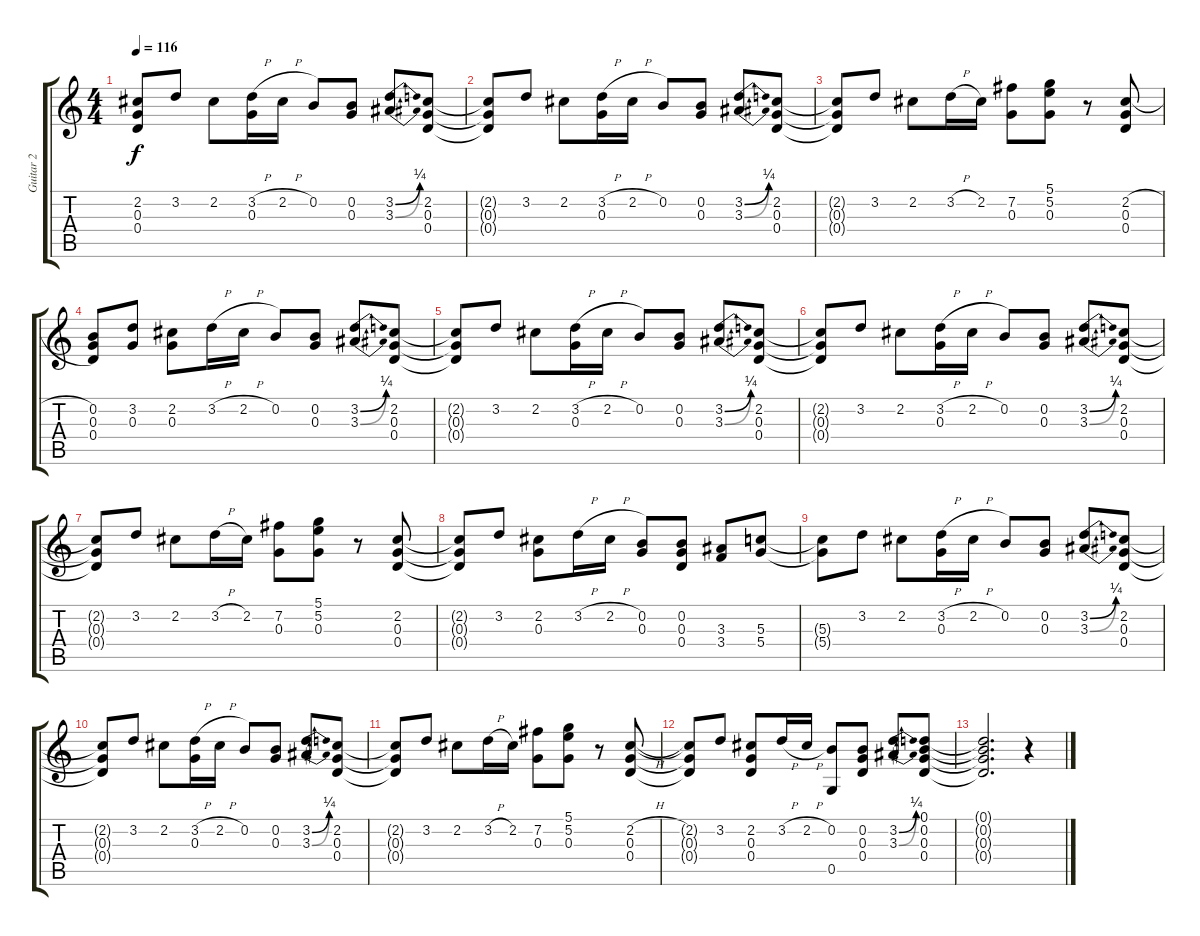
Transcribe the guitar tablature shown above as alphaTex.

\track ("Guitar 2" "Guitar 2") {instrument distortionguitar}
\staff {score tabs}
\tuning (D4 B3 G3 D3 G2 D2) {hide}
\ts (4 4)
\tempo 116
\clef g2
\ks c
(2.2{t} 0.3{t} 0.4{t}).8{dy f} 3.2.8 2.2.8 (3.2{h} 0.3).16 2.2{h}.16 0.2.8 (0.2 0.3).8 (3.2{be (bend 0 0 60 1)} 3.3{be (bend 0 0 60 1)}).8 (2.2 0.3 0.4).8 |
(2.2{t} 0.3{t} 0.4{t}).8 3.2.8 2.2.8 (3.2{h} 0.3).16 2.2{h}.16 0.2.8 (0.2 0.3).8 (3.2{be (bend 0 0 60 1)} 3.3{be (bend 0 0 60 1)}).8 (2.2 0.3 0.4).8 |
(2.2{t} 0.3{t} 0.4{t}).8 3.2.8 2.2.8 3.2{h}.16 2.2.16 (7.2 0.3).8 (5.1 5.2 0.3).8 r.8 (2.2{h} 0.3 0.4).8 |
(0.2 0.3 0.4).8 (3.2 0.3).8 (2.2 0.3).8 3.2{h}.16 2.2{h}.16 0.2.8 (0.2 0.3).8 (3.2{be (bend 0 0 60 1)} 3.3{be (bend 0 0 60 1)}).8 (2.2 0.3 0.4).8 |
(2.2{t} 0.3{t} 0.4{t}).8 3.2.8 2.2.8 (3.2{h} 0.3).16 2.2{h}.16 0.2.8 (0.2 0.3).8 (3.2{be (bend 0 0 60 1)} 3.3{be (bend 0 0 60 1)}).8 (2.2 0.3 0.4).8 |
(2.2{t} 0.3{t} 0.4{t}).8 3.2.8 2.2.8 (3.2{h} 0.3).16 2.2{h}.16 0.2.8 (0.2 0.3).8 (3.2{be (bend 0 0 60 1)} 3.3{be (bend 0 0 60 1)}).8 (2.2 0.3 0.4).8 |
(2.2{t} 0.3{t} 0.4{t}).8 3.2.8 2.2.8 3.2{h}.16 2.2.16 (7.2 0.3).8 (5.1 5.2 0.3).8 r.8 (2.2 0.3 0.4).8 |
(2.2{t} 0.3{t} 0.4{t}).8 3.2.8 (2.2 0.3).8 3.2{h}.16 2.2{h}.16 (0.2 0.3).8 (0.2 0.3 0.4).8 (3.3 3.4).8 (5.3 5.4).8 |
(5.3{t} 5.4{t}).8 3.2.8 2.2.8 (3.2{h} 0.3).16 2.2{h}.16 0.2.8 (0.2 0.3).8 (3.2{be (bend 0 0 60 1)} 3.3{be (bend 0 0 60 1)}).8 (2.2 0.3 0.4).8 |
(2.2{t} 0.3{t} 0.4{t}).8 3.2.8 2.2.8 (3.2{h} 0.3).16 2.2{h}.16 0.2.8 (0.2 0.3).8 (3.2{be (bend 0 0 60 1)} 3.3{be (bend 0 0 60 1)}).8 (2.2 0.3 0.4).8 |
(2.2{t} 0.3{t} 0.4{t}).8 3.2.8 2.2.8 3.2{h}.16 2.2.16 (7.2 0.3).8 (5.1 5.2 0.3).8 r.8 (2.2{h} 0.3 0.4).8 |
(2.2{t} 0.3{t} 0.4{t}).8 3.2.8 (2.2 0.3 0.4).8 3.2{h}.16 2.2{h}.16 (0.2 0.5).8 (0.2 0.3 0.4).8 (3.2{be (bend 0 0 60 1)} 3.3{be (bend 0 0 60 1)}).8 (0.1 0.2 0.3 0.4).8 |
(0.1{t} 0.2{t} 0.3{t} 0.4{t}).2{d} r.4
